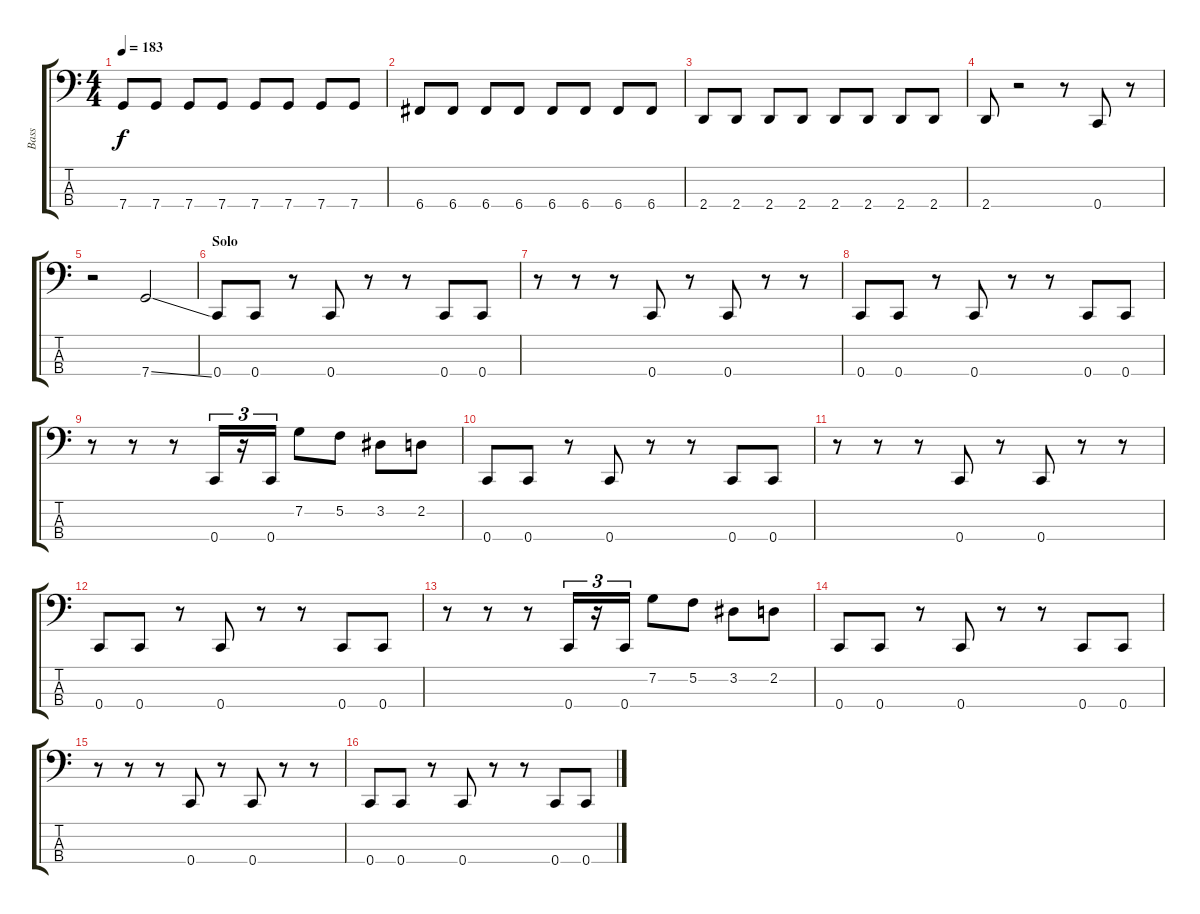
\track ("Bass" "Bass") {instrument electricbasspick}
\staff {score tabs}
\tuning (F2 C2 G1 C1) {hide}
\ts (4 4)
\tempo 183
\clef f4
\ks c
7.4.8{dy f} 7.4.8 7.4.8 7.4.8 7.4.8 7.4.8 7.4.8 7.4.8 |
6.4.8 6.4.8 6.4.8 6.4.8 6.4.8 6.4.8 6.4.8 6.4.8 |
2.4.8 2.4.8 2.4.8 2.4.8 2.4.8 2.4.8 2.4.8 2.4.8 |
2.4.8 r.2 r.8 0.4.8 r.8 |
r.2 7.4{ss}.2 |
\section ("" "Solo")
0.4.8 0.4.8 r.8 0.4.8 r.8 r.8 0.4.8 0.4.8 |
r.8 r.8 r.8 0.4.8 r.8 0.4.8 r.8 r.8 |
0.4.8 0.4.8 r.8 0.4.8 r.8 r.8 0.4.8 0.4.8 |
r.8 r.8 r.8 0.4.16{tu (3 2)} r.16{tu (3 2)} 0.4.16{tu (3 2)} 7.2.8 5.2.8 3.2.8 2.2.8 |
0.4.8 0.4.8 r.8 0.4.8 r.8 r.8 0.4.8 0.4.8 |
r.8 r.8 r.8 0.4.8 r.8 0.4.8 r.8 r.8 |
0.4.8 0.4.8 r.8 0.4.8 r.8 r.8 0.4.8 0.4.8 |
r.8 r.8 r.8 0.4.16{tu (3 2)} r.16{tu (3 2)} 0.4.16{tu (3 2)} 7.2.8 5.2.8 3.2.8 2.2.8 |
\section ("" "")
0.4.8 0.4.8 r.8 0.4.8 r.8 r.8 0.4.8 0.4.8 |
r.8 r.8 r.8 0.4.8 r.8 0.4.8 r.8 r.8 |
0.4.8 0.4.8 r.8 0.4.8 r.8 r.8 0.4.8 0.4.8
